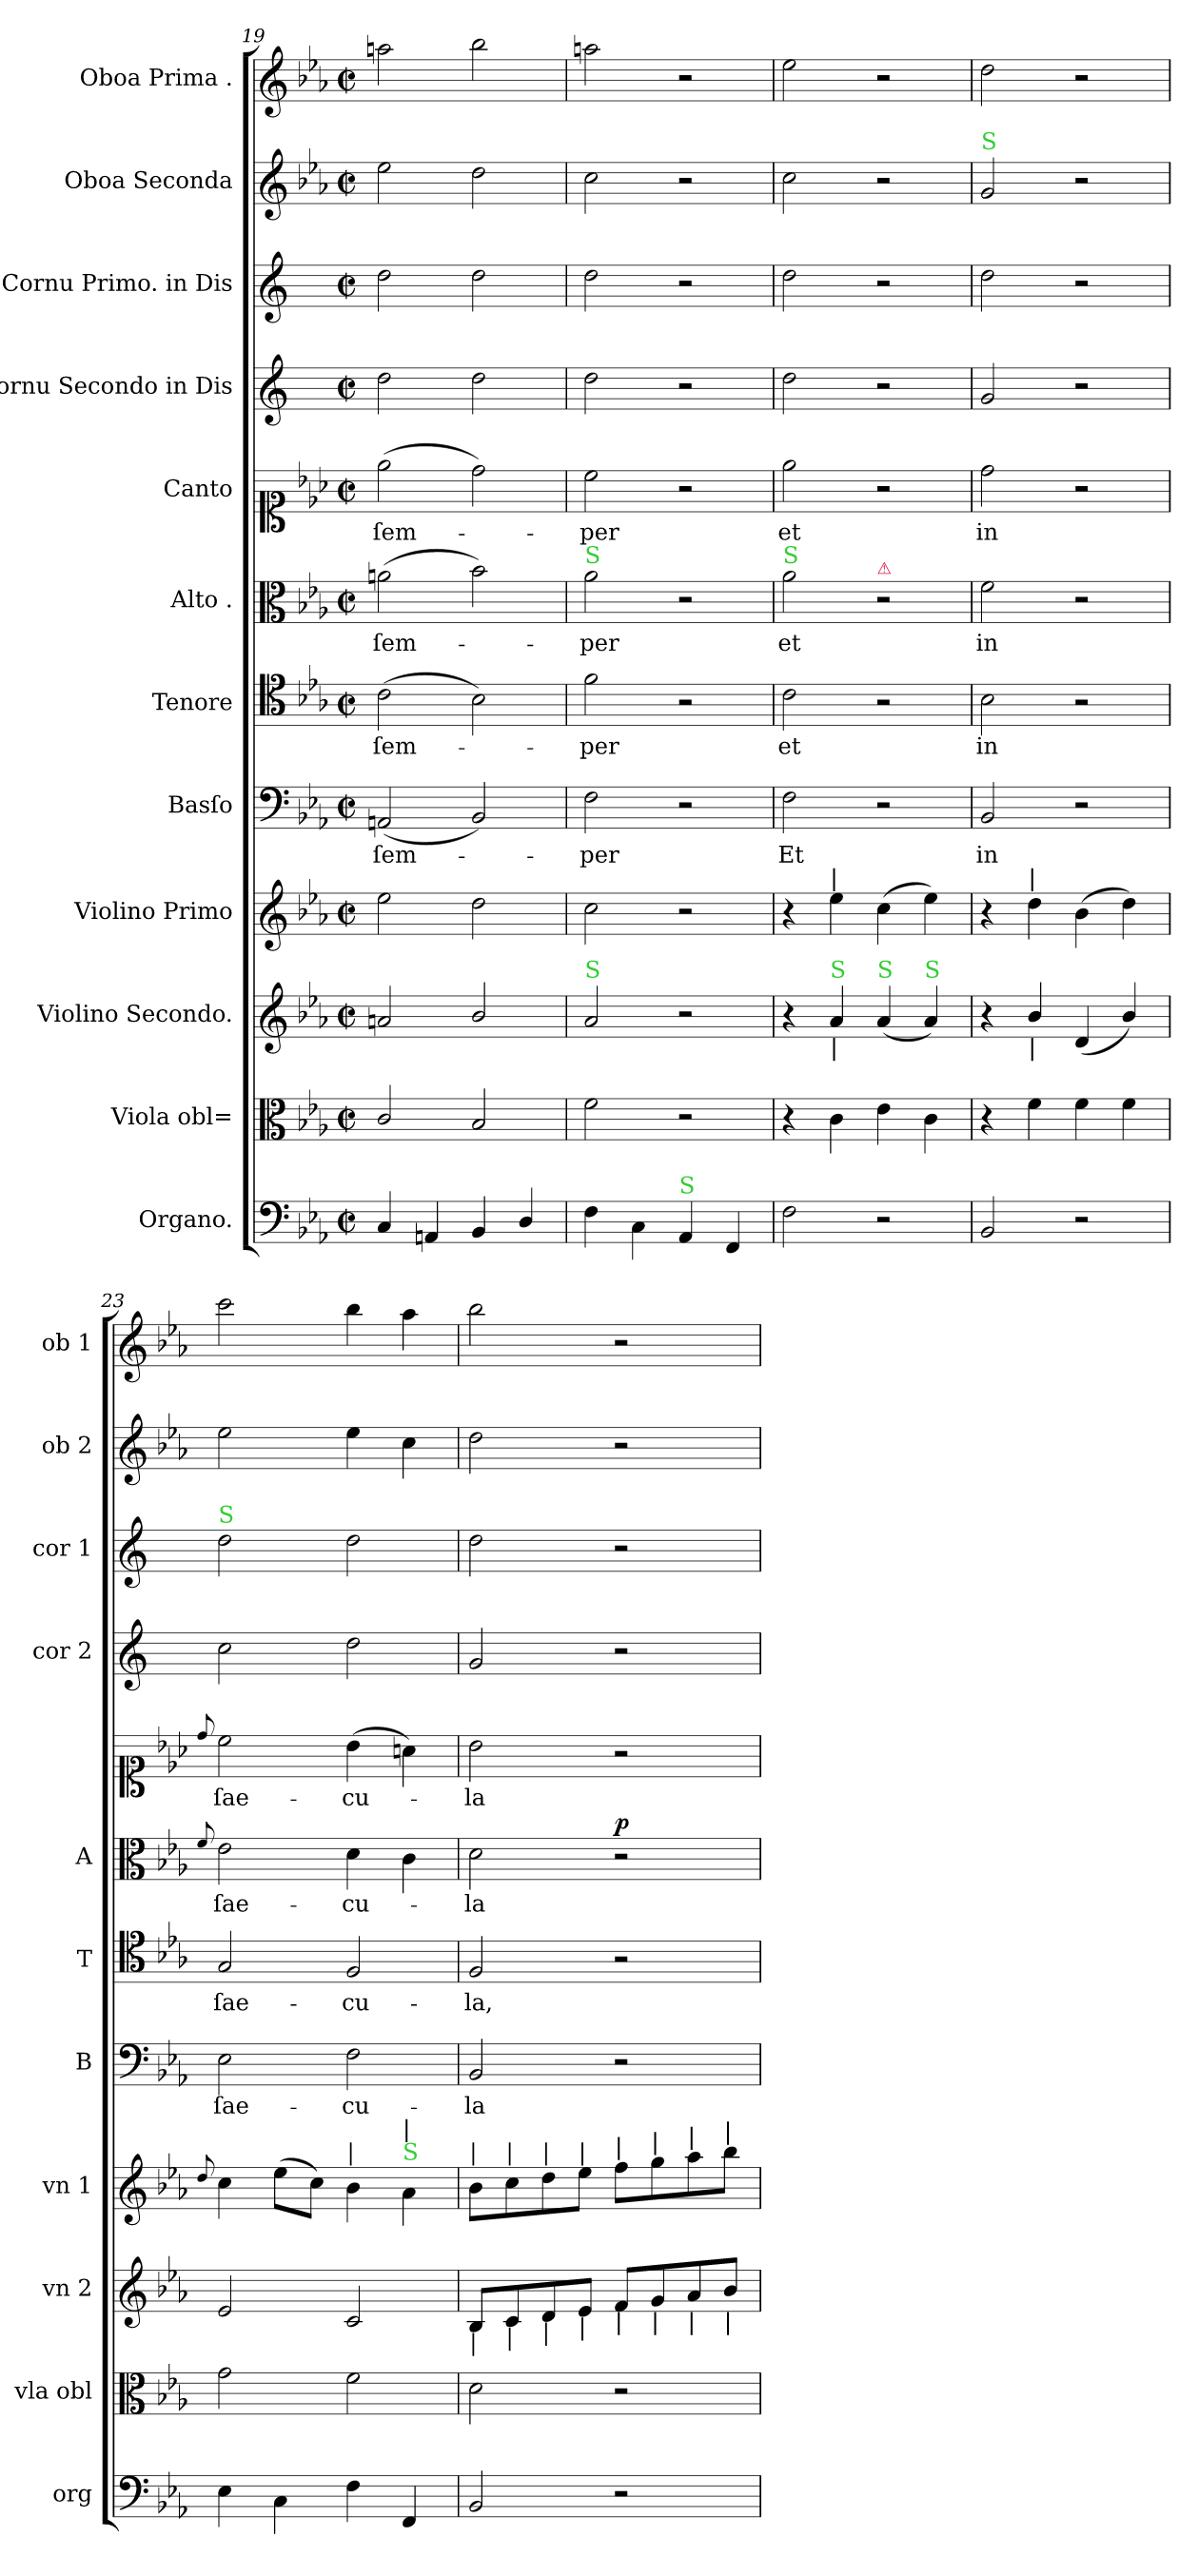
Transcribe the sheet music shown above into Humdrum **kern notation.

**kern	**kern	**kern	**kern	**kern	**text	**kern	**text	**kern	**text	**dynam	**kern	**text	**kern	**kern	**kern	**kern
*part12	*part11	*part10	*part9	*part8	*part8	*part7	*part7	*part6	*part6	*part6	*part5	*part5	*part4	*part3	*part2	*part1
*staff12	*staff11	*staff10	*staff9	*staff8	*staff8	*staff7	*staff7	*staff6	*staff6	*staff6	*staff5	*staff5	*staff4	*staff3	*staff2	*staff1
*I"Organo.	*I"Viola obl=	*I"Violino Secondo.	*I"Violino Primo	*I"Basſo	*	*I"Tenore	*	*I"Alto .	*	*	*I"Canto	*	*I"Cornu Secondo in Dis	*I"Cornu Primo. in Dis	*I"Oboa Seconda	*I"Oboa Prima .
*I'org	*I'vla obl	*I'vn 2	*I'vn 1	*I'B	*	*I'T	*	*I'A	*	*	*	*	*I'cor 2	*I'cor 1	*I'ob 2	*I'ob 1
*clefF4	*clefC3	*clefG2	*clefG2	*clefF4	*	*clefC4	*	*clefC3	*	*	*clefC1	*	*clefG2	*clefG2	*clefG2	*clefG2
*	*	*	*	*	*	*	*	*	*	*	*	*	*ITrd5c9	*ITrd5c9	*	*
*k[b-e-a-]	*k[b-e-a-]	*k[b-e-a-]	*k[b-e-a-]	*k[b-e-a-]	*	*k[b-e-a-]	*	*k[b-e-a-]	*	*	*k[b-e-a-]	*	*k[b-e-a-]	*k[b-e-a-]	*k[b-e-a-]	*k[b-e-a-]
*E-:	*E-:	*E-:	*E-:	*E-:	*	*E-:	*	*E-:	*	*	*E-:	*	*	*	*E-:	*E-:
*M2/2	*M2/2	*M2/2	*M2/2	*M2/2	*	*M2/2	*	*M2/2	*	*	*M2/2	*	*M2/2	*M2/2	*M2/2	*M2/2
*met(c|)	*met(c|)	*met(c|)	*met(c|)	*met(c|)	*	*met(c|)	*	*met(c|)	*	*	*met(c|)	*	*met(c|)	*met(c|)	*met(c|)	*met(c|)
=19	=19	=19	=19	=19	=19	=19	=19	=19	=19	=19	=19	=19	=19	=19	=19	=19
4C/	2c/	2an/	2ee-\	(2AAn/	ſem-	(2c\	ſem-	(2an\	ſem-	.	(2ee-\	ſem-	2f\	2f\	2ee-\	2aan\
4AAn/	.	.	.	.	.	.	.	.	.	.	.	.	.	.	.	.
4BB-/	2B-/	2b-/	2dd\	2BB-/)	.	2B-\)	.	2b-\)	.	.	2dd\)	.	2f\	2f\	2dd\	2bb-\
4D/	.	.	.	.	.	.	.	.	.	.	.	.	.	.	.	.
=20	=20	=20	=20	=20	=20	=20	=20	=20	=20	=20	=20	=20	=20	=20	=20	=20
!	!	!	!	!	!	!	!	!LO:TX:a:color=limegreen:t=S	!	!	!	!	!	!	!	!
!	!	!LO:TX:a:color=limegreen:t=S	!	!	!	!	!	!	!	!	!	!	!	!	!	!
4F\	2f\	2a-/	2cc\	2F\	-per	2f\	-per	2a-\	-per	.	2cc\	-per	2f\	2f\	2cc\	2aan\
4C\	.	.	.	.	.	.	.	.	.	.	.	.	.	.	.	.
!LO:TX:a:color=limegreen:t=S	!	!	!	!	!	!	!	!	!	!	!	!	!	!	!	!
4AA-/	2r	2r	2r	2r	.	2r	.	2r	.	.	2r	.	2r	2r	2r	2r
4FF/	.	.	.	.	.	.	.	.	.	.	.	.	.	.	.	.
=21	=21	=21	=21	=21	=21	=21	=21	=21	=21	=21	=21	=21	=21	=21	=21	=21
!	!	!	!	!	!	!	!	!LO:TX:a:color=limegreen:t=S	!	!	!	!	!	!	!	!
2F\	4r	4r	4r	2F\	Et	2c\	et	2a-\	et	.	2ee-\	et	2f\	2f\	2cc\	2ee-\
!	!	!	!LO:TX:a:i:t=|	!	!	!	!	!	!	!	!	!	!	!	!	!
!	!	!LO:TX:a:color=limegreen:t=S	!	!	!	!	!	!	!	!	!	!	!	!	!	!
!	!	!LO:TX:b:t=|	!	!	!	!	!	!	!	!	!	!	!	!	!	!
.	4c\	4a-/	4ee-\	.	.	.	.	.	.	.	.	.	.	.	.	.
!	!	!	!	!	!	!	!	!LO:TX:a:color=crimson:t=⚠	!	!	!	!	!	!	!	!
!	!	!LO:TX:a:color=limegreen:t=S	!	!	!	!	!	!	!	!	!	!	!	!	!	!
2r	4e-\	(4a-/	(4cc\	2r	.	2r	.	2r	.	.	2r	.	2r	2r	2r	2r
!	!	!LO:TX:a:color=limegreen:t=S	!	!	!	!	!	!	!	!	!	!	!	!	!	!
.	4c\	4a-/)	4ee-\)	.	.	.	.	.	.	.	.	.	.	.	.	.
=22	=22	=22	=22	=22	=22	=22	=22	=22	=22	=22	=22	=22	=22	=22	=22	=22
!	!	!	!	!	!	!	!	!	!	!	!	!	!	!	!LO:TX:a:color=limegreen:t=S	!
2BB-/	4r	4r	4r	2BB-/	in	2B-\	in	2f\	in	.	2dd\	in	2B-/	2f\	2g/	2dd\
!	!	!	!LO:TX:a:i:t=|	!	!	!	!	!	!	!	!	!	!	!	!	!
!	!	!LO:TX:b:t=|	!	!	!	!	!	!	!	!	!	!	!	!	!	!
.	4f\	4b-/	4dd\	.	.	.	.	.	.	.	.	.	.	.	.	.
2r	4f\	(4d/	(4b-\	2r	.	2r	.	2r	.	.	2r	.	2r	2r	2r	2r
.	4f\	4b-/)	4dd\)	.	.	.	.	.	.	.	.	.	.	.	.	.
=23	=23	=23	=23	=23	=23	=23	=23	=23	=23	=23	=23	=23	=23	=23	=23	=23
.	.	.	8qqdd/	.	.	.	.	8qqf/	.	.	8qqdd/	.	.	.	.	.
!	!	!	!	!	!	!	!	!	!	!	!	!	!	!LO:TX:a:color=limegreen:t=S	!	!
4E-\	2g\	2e-/	4cc\	2E-\	ſae-	2G/	ſae-	2e-\	ſae-	.	2cc\	ſae-	2e-\	2f\	2ee-\	2ccc\
4C\	.	.	(8ee-\L	.	.	.	.	.	.	.	.	.	.	.	.	.
.	.	.	8cc\J)	.	.	.	.	.	.	.	.	.	.	.	.	.
!	!	!	!LO:TX:a:i:t=|	!	!	!	!	!	!	!	!	!	!	!	!	!
4F\	2f\	2c/	4b-\	2F\	-cu-	2F/	-cu-	4d\	-cu-	.	(4b-\	-cu-	2f\	2f\	4ee-\	4bb-\
!	!	!	!LO:TX:a:color=limegreen:t=S	!	!	!	!	!	!	!	!	!	!	!	!	!
!	!	!	!LO:TX:a:i:t=|	!	!	!	!	!	!	!	!	!	!	!	!	!
4FF/	.	.	4a-\	.	.	.	.	4c\	.	.	4an\)	.	.	.	4cc\	4aa-\
=24	=24	=24	=24	=24	=24	=24	=24	=24	=24	=24	=24	=24	=24	=24	=24	=24
!	!	!	!LO:TX:a:i:t=|	!	!	!	!	!	!	!	!	!	!	!	!	!
!	!	!LO:TX:b:t=|	!	!	!	!	!	!	!	!	!	!	!	!	!	!
2BB-/	2d\	8B-/L	8b-\L	2BB-/	-la	2F/	-la,	2d\	-la	.	2b-\	-la	2B-/	2f\	2dd\	2bb-\
!	!	!	!LO:TX:a:i:t=|	!	!	!	!	!	!	!	!	!	!	!	!	!
!	!	!LO:TX:b:t=|	!	!	!	!	!	!	!	!	!	!	!	!	!	!
.	.	8c/	8cc\	.	.	.	.	.	.	.	.	.	.	.	.	.
!	!	!	!LO:TX:a:i:t=|	!	!	!	!	!	!	!	!	!	!	!	!	!
!	!	!LO:TX:b:t=|	!	!	!	!	!	!	!	!	!	!	!	!	!	!
.	.	8d/	8dd\	.	.	.	.	.	.	.	.	.	.	.	.	.
!	!	!	!LO:TX:a:i:t=|	!	!	!	!	!	!	!	!	!	!	!	!	!
!	!	!LO:TX:b:t=|	!	!	!	!	!	!	!	!	!	!	!	!	!	!
.	.	8e-/J	8ee-\J	.	.	.	.	.	.	.	.	.	.	.	.	.
!	!	!	!LO:TX:a:i:t=|	!	!	!	!	!	!	!	!	!	!	!	!	!
!	!	!LO:TX:b:t=|	!	!	!	!	!	!	!	!	!	!	!	!	!	!
!	!	!	!	!	!	!	!	!	!	!LO:DY:a	!	!	!	!	!	!
2r	2r	8f/L	8ff\L	2r	.	2r	.	2r	.	p	2r	.	2r	2r	2r	2r
!	!	!	!LO:TX:a:i:t=|	!	!	!	!	!	!	!	!	!	!	!	!	!
!	!	!LO:TX:b:t=|	!	!	!	!	!	!	!	!	!	!	!	!	!	!
.	.	8g/	8gg\	.	.	.	.	.	.	.	.	.	.	.	.	.
!	!	!	!LO:TX:a:i:t=|	!	!	!	!	!	!	!	!	!	!	!	!	!
!	!	!LO:TX:b:t=|	!	!	!	!	!	!	!	!	!	!	!	!	!	!
.	.	8a-/	8aa-\	.	.	.	.	.	.	.	.	.	.	.	.	.
!	!	!	!LO:TX:a:i:t=|	!	!	!	!	!	!	!	!	!	!	!	!	!
!	!	!LO:TX:b:t=|	!	!	!	!	!	!	!	!	!	!	!	!	!	!
.	.	8b-/J	8bb-\J	.	.	.	.	.	.	.	.	.	.	.	.	.
=	=	=	=	=	=	=	=	=	=	=	=	=	=	=	=	=
*-	*-	*-	*-	*-	*-	*-	*-	*-	*-	*-	*-	*-	*-	*-	*-	*-
